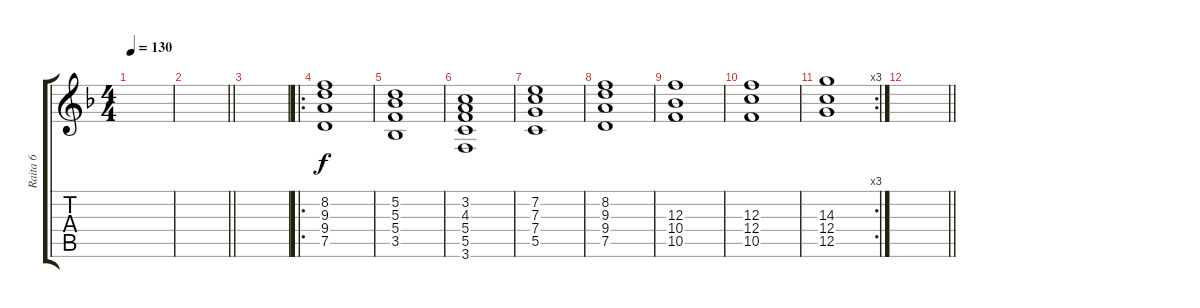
\track ("Raita 6" "Raita 6") {instrument acousticguitarsteel}
\staff {score tabs}
\tuning (D4 A3 F3 C3 G2 D2) {hide}
\ts (4 4)
\tempo 130
\clef g2
\ks f
|
\barLineRight lightlight
|
|
\ro
(8.2 9.3 9.4 7.5).1 |
(5.2 5.3 5.4 3.5).1 |
(3.2 4.3 5.4 5.5 3.6).1 |
(7.2 7.3 7.4 5.5).1 |
(8.2 9.3 9.4 7.5).1 |
(12.3 10.4 10.5).1 |
(12.3 12.4 10.5).1 |
\rc 3
(14.3 12.4 12.5).1 |
\barLineRight lightlight
